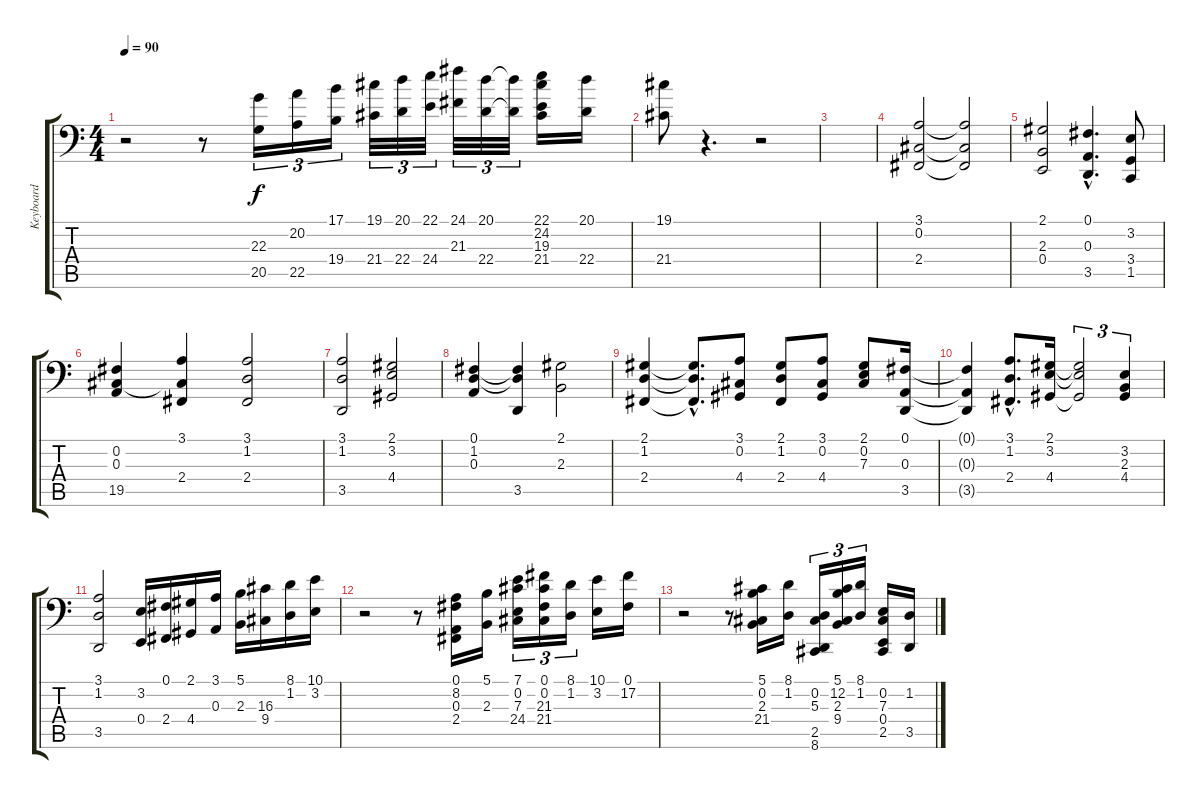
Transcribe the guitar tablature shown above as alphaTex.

\track ("Keyboard" "Keyboard") {instrument lead2sawtooth}
\staff {score tabs}
\tuning (Gb3 Db3 A2 E2 B1 Gb1) {hide}
\ts (4 4)
\tempo 90
\clef f4
\ks c
r.2{dy f} r.8 (22.3 20.5).16{tu (3 2)} (20.2 22.5).16{tu (3 2)} (17.1 19.4).16{tu (3 2)} (19.1 21.4).32{tu (3 2)} (20.1 22.4).32{tu (3 2)} (22.1 24.4).32{tu (3 2)} (24.1 21.3).32{tu (3 2)} (20.1 22.4).32{tu (3 2)} (20.1{t} 22.4{t}).32{tu (3 2)} (22.1 24.2 19.3 21.4).16 (20.1 22.4).16 |
(19.1 21.4).8 r.4{d} r.2 |
|
(3.1 0.2 2.4).2 (3.1{t} 0.2{t} 2.4{t}).2 |
(2.1 2.3 0.4).2 (0.1{hac} 0.3{hac} 3.5{hac}).4{d} (3.2 3.4 1.5).8 |
(0.2 0.3 19.5).4 (3.1 0.2{t} 2.4).4 (3.1 1.2 2.4).2 |
(3.1 1.2 3.5).2 (2.1 3.2 4.4).2 |
(0.1 1.2 0.3).4 (0.1{t} 1.2{t} 3.5).4 (2.1 2.3).2 |
(2.1 1.2 2.4).4 (2.1{hac t} 1.2{hac t} 2.4{hac t}).8{d} (3.1 0.2 4.4).8 (2.1 1.2 2.4).8 (3.1 0.2 4.4).8 (2.1 0.2 7.3).8 (0.1 0.3 3.5).16 |
(0.1{t} 0.3{t} 3.5{t}).4 (3.1{hac} 1.2{hac} 2.4{hac}).8{d} (2.1 3.2 4.4).16 (2.1{t} 3.2{t} 4.4{t}).2{tu (3 2)} (3.2 2.3 4.4).4{tu (3 2)} |
(3.1 1.2 3.5).2 (3.2 0.4).16 (0.1 2.4).16 (2.1 4.4).16 (3.1 0.3).16 (5.1 2.3).16 (16.3 9.4).16 (8.1 1.2).16 (10.1 3.2).16 |
r.2{volume 0} r.8 (0.1 8.2 0.3 2.4).16 (5.1 2.3).16 (7.1 0.2 7.3 24.4).16{tu (3 2)} (0.1 0.2 21.3 21.4).16{tu (3 2)} (8.1 1.2).16{tu (3 2)} (10.1 3.2).16 (0.1 17.2).16 |
r.2 r.8 (5.1 0.2 2.3 21.4).16 (8.1 1.2).16 (0.2 5.3 2.5 8.6).16{tu (3 2)} (5.1 12.2 2.3 9.4).16{tu (3 2)} (8.1 1.2).16{tu (3 2)} (0.2 7.3 0.4 2.5).16 (1.2 3.5).16
